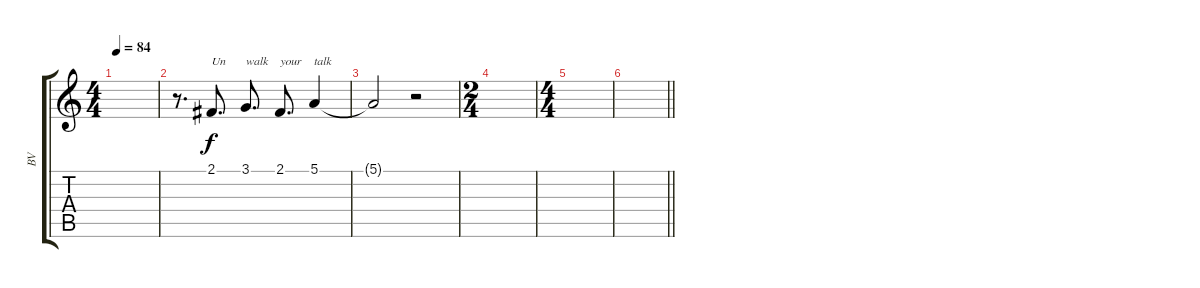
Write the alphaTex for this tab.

\track ("BV" "BV") {instrument brightacousticpiano}
\staff {score tabs}
\tuning (E4 B3 G3 D3 A2 E2) {hide}
\ts (4 4)
\tempo 84
\clef g2
\ks c
|
r.8{d} 2.1.8{d txt "Un"} 3.1.8{d txt "walk"} 2.1.8{d txt "your"} 5.1.4{txt "talk"} |
5.1{t}.2 r.2 |
\ts (2 4)
|
\ts (4 4)
|
\barLineRight lightlight
